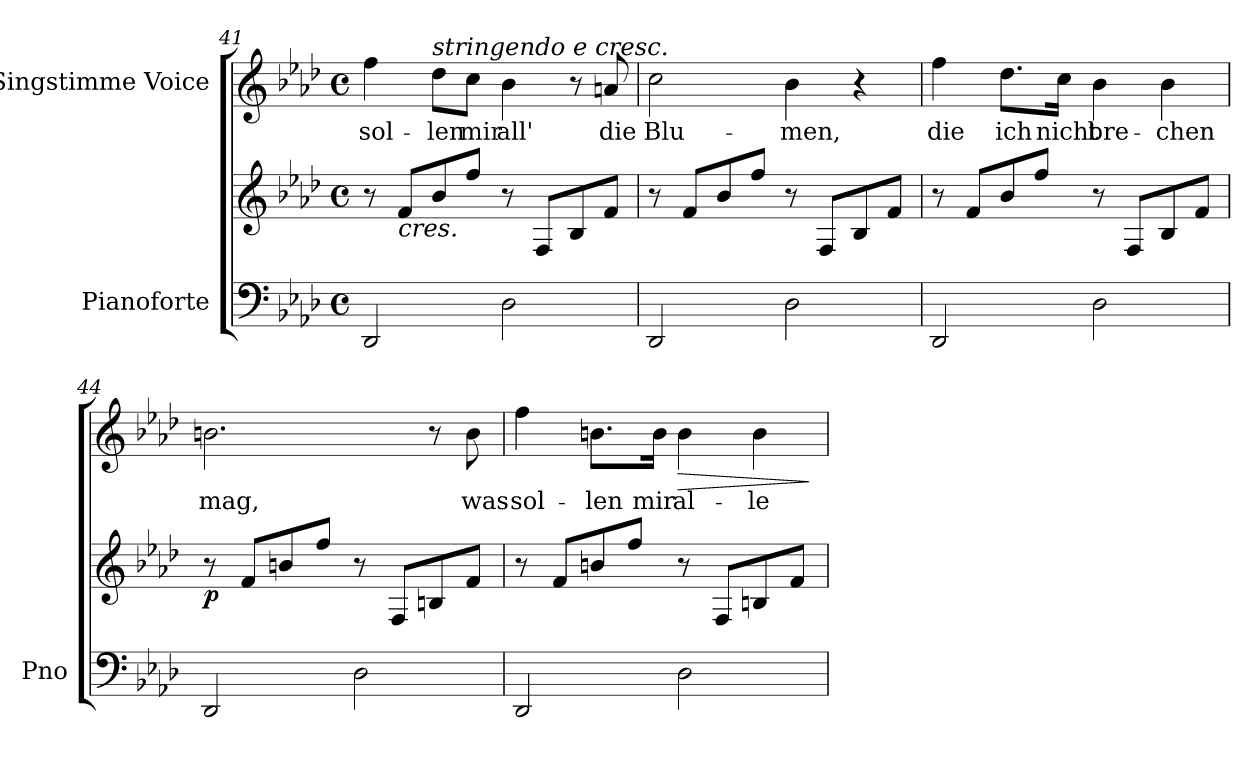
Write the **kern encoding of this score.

**kern	**kern	**dynam	**kern	**text	**dynam
*part2	*part2	*part2	*part1	*part1	*part1
*staff3	*staff2	*staff2/3	*staff1	*staff1	*staff1
*I"Pianoforte	*	*	*I"Singstimme Voice	*	*
*I'Pno	*	*	*	*	*
*clefF4	*clefG2	*	*clefG2	*	*
*k[b-e-a-d-]	*k[b-e-a-d-]	*	*k[b-e-a-d-]	*	*
*M4/4	*M4/4	*	*M4/4	*	*
*met(c)	*met(c)	*	*met(c)	*	*
=41	=41	=41	=41	=41	=41
!	!	!	!	!LO:LY:b	!
2DD-/	8r	.	4ff\	sol-	.
!	!LO:TX:b:i:t=cres.	!	!	!	!
.	8f/L	.	.	.	.
!	!	!	!LO:TX:a:i:t=stringendo e cresc.	!	!
!	!	!	!	!LO:LY:b	!
.	8b-/	.	8dd-\L	-len	.
!	!	!	!	!LO:LY:b	!
.	8ff/J	.	8cc\J	mir	.
!	!	!	!	!LO:LY:b	!
2D-\	8r	.	4b-\	all'	.
.	8F/L	.	.	.	.
.	8B-/	.	8r	.	.
!	!	!	!	!LO:LY:b	!
.	8f/J	.	8an/	die	.
=42	=42	=42	=42	=42	=42
!	!	!	!	!LO:LY:b	!
2DD-/	8r	.	2cc\	Blu-	.
.	8f/L	.	.	.	.
.	8b-/	.	.	.	.
.	8ff/J	.	.	.	.
!	!	!	!	!LO:LY:b	!
2D-\	8r	.	4b-\	-men,	.
.	8F/L	.	.	.	.
.	8B-/	.	4r	.	.
.	8f/J	.	.	.	.
!!LO:LB:g=z
=43	=43	=43	=43	=43	=43
!	!	!	!	!LO:LY:b	!
2DD-/	8r	.	4ff\	die	.
.	8f/L	.	.	.	.
!	!	!	!	!LO:LY:b	!
.	8b-/	.	8.dd-\L	ich	.
.	8ff/J	.	.	.	.
!	!	!	!	!LO:LY:b	!
.	.	.	16cc\Jk	nicht	.
!	!	!	!	!LO:LY:b	!
2D-\	8r	.	4b-\	bre-	.
.	8F/L	.	.	.	.
!	!	!	!	!LO:LY:b	!
.	8B-/	.	4b-\	-chen	.
.	8f/J	.	.	.	.
!!LO:LB:g=z
=44	=44	=44	=44	=44	=44
!	!	!LO:DY:b	!	!LO:LY:b	!
2DD-/	8r	p	2.bn\	mag,	.
.	8f/L	.	.	.	.
.	8bn/	.	.	.	.
.	8ff/J	.	.	.	.
2D-\	8r	.	.	.	.
.	8F/L	.	.	.	.
.	8Bn/	.	8r	.	.
!	!	!	!	!LO:LY:b	!
.	8f/J	.	8b\	was	.
=45	=45	=45	=45	=45	=45
!	!	!	!	!LO:LY:b	!
2DD-/	8r	.	4ff\	sol-	.
.	8f/L	.	.	.	.
!	!	!	!	!LO:LY:b	!
.	8bn/	.	8.bn\L	-len	.
.	8ff/J	.	.	.	.
!	!	!	!	!LO:LY:b	!
.	.	.	16b\Jk	mir	.
!	!	!	!	!LO:LY:b	!LO:HP:b
2D-\	8r	.	4b\	al-	>
.	8F/L	.	.	.	.
!	!	!	!	!LO:LY:b	!
.	8Bn/	.	4b\	-le	.
.	8f/J	.	.	.	.
.	.	.	.	.	]
=	=	=	=	=	=
*-	*-	*-	*-	*-	*-
